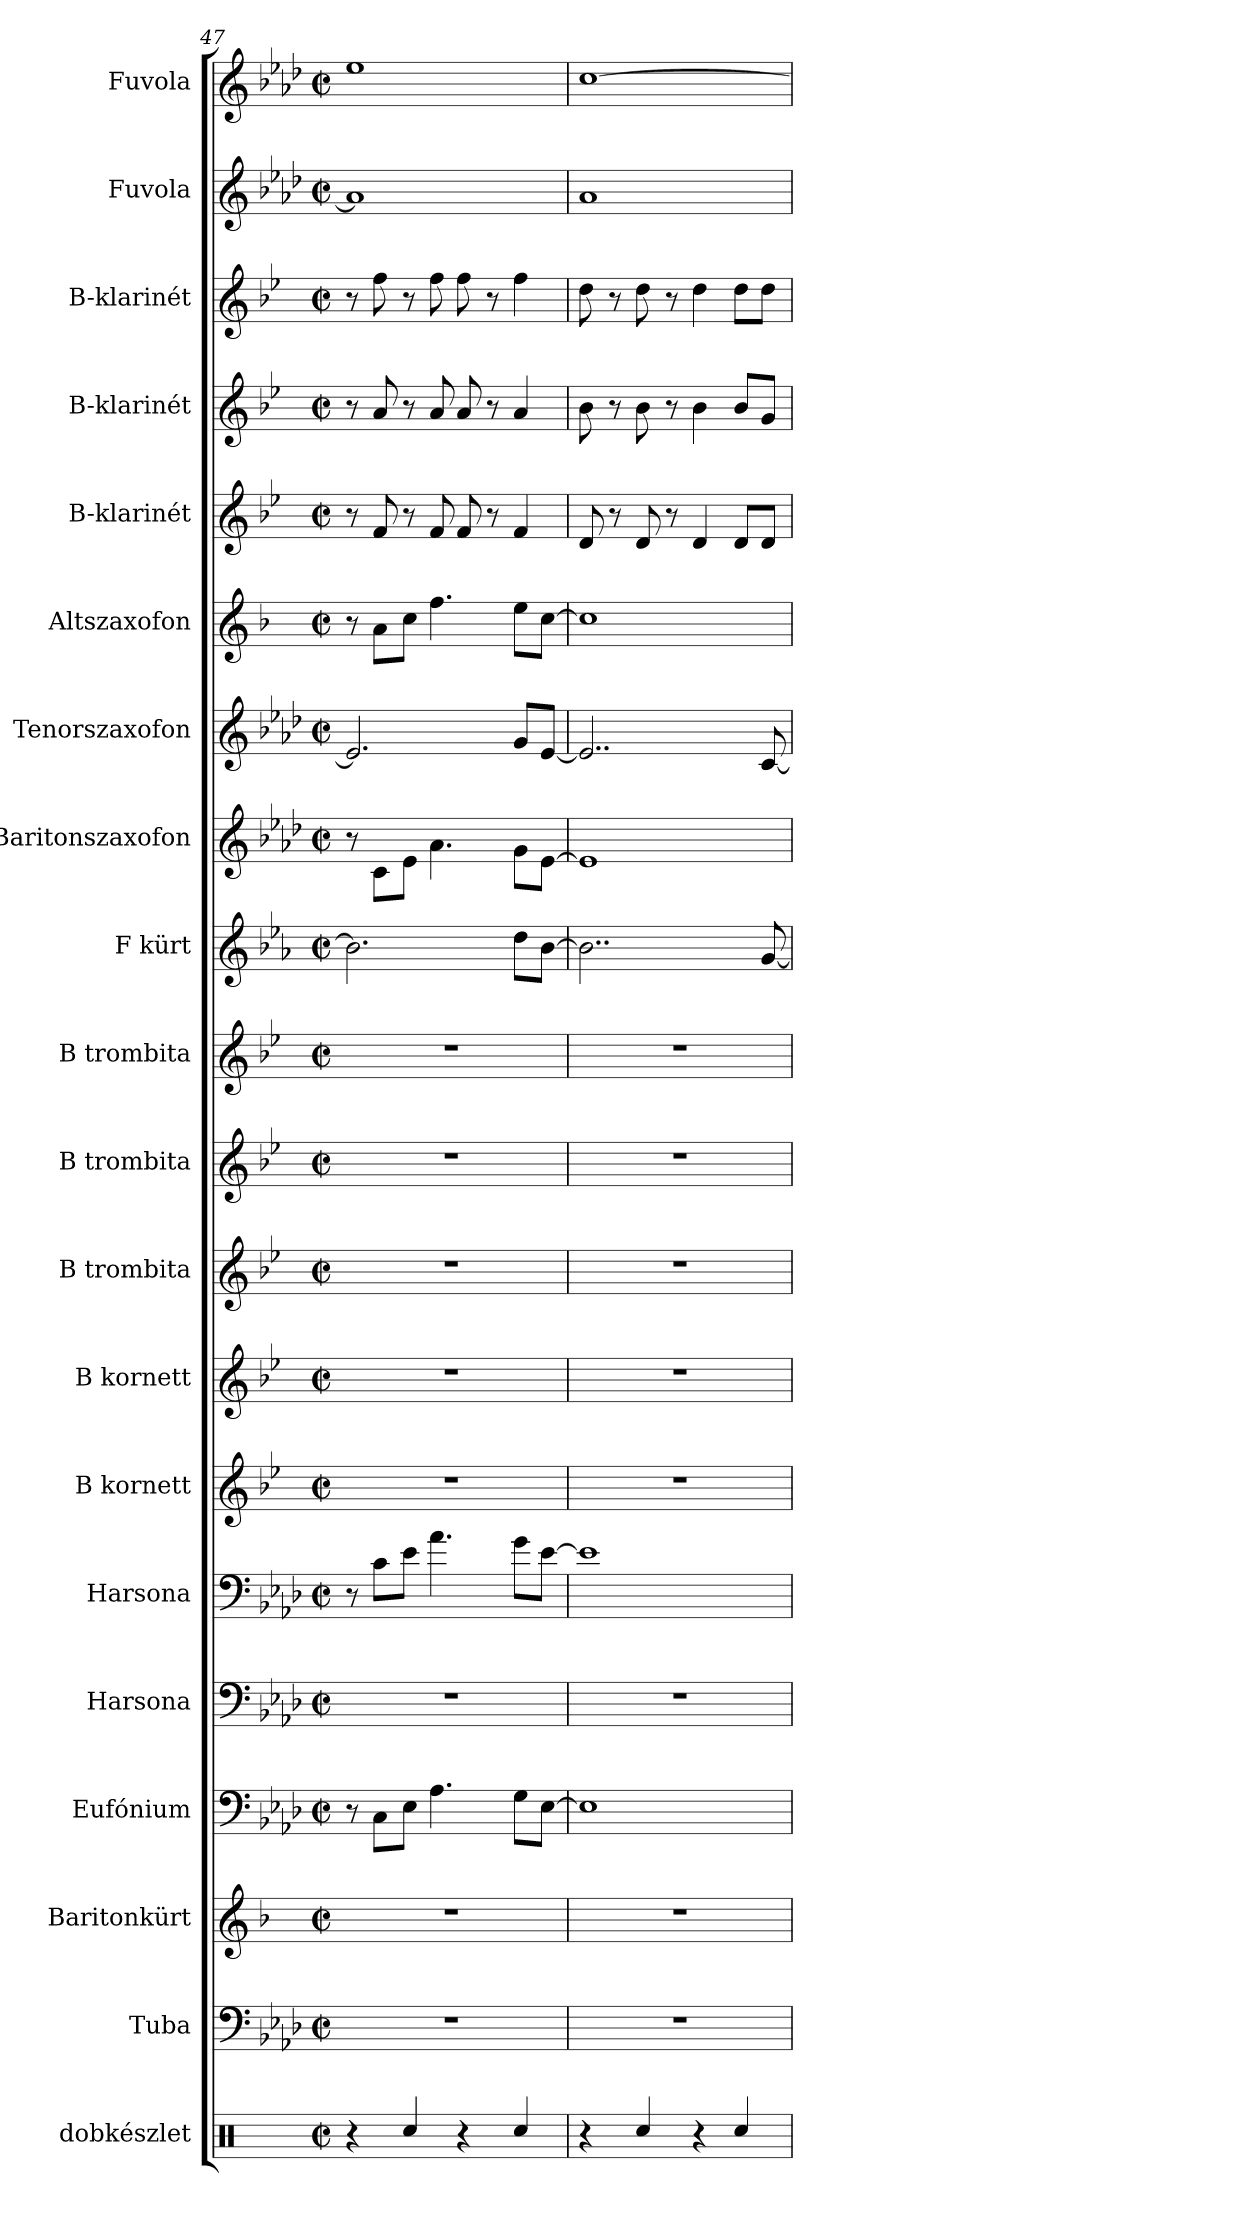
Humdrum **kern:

**kern	**kern	**kern	**kern	**kern	**kern	**kern	**kern	**kern	**kern	**kern	**kern	**kern	**kern	**kern	**kern	**kern	**kern	**kern	**kern
*part20	*part19	*part18	*part17	*part16	*part15	*part14	*part13	*part12	*part11	*part10	*part9	*part8	*part7	*part6	*part5	*part4	*part3	*part2	*part1
*staff20	*staff19	*staff18	*staff17	*staff16	*staff15	*staff14	*staff13	*staff12	*staff11	*staff10	*staff9	*staff8	*staff7	*staff6	*staff5	*staff4	*staff3	*staff2	*staff1
*I"dobkészlet	*I"Tuba	*I"Baritonkürt	*I"Eufónium	*I"Harsona	*I"Harsona	*I"B kornett	*I"B kornett	*I"B trombita	*I"B trombita	*I"B trombita	*I"F kürt	*I"Baritonszaxofon	*I"Tenorszaxofon	*I"Altszaxofon	*I"B-klarinét	*I"B-klarinét	*I"B-klarinét	*I"Fuvola	*I"Fuvola
*	*I'Tuba	*I'Baritonkürt	*	*	*	*I'B knt.	*I'B knt.	*I'B tb.	*I'B tb.	*I'B tb.	*I'F kt.	*I'Bar.szax.	*I'T.szax.	*I'A.szax.	*I'B kl.	*I'B kl.	*I'B kl.	*I'Fuv.	*I'Fuv.
*clefX	*clefF4	*clefG2	*clefF4	*clefF4	*clefF4	*clefG2	*clefG2	*clefG2	*clefG2	*clefG2	*clefG2	*clefG2	*clefG2	*clefG2	*clefG2	*clefG2	*clefG2	*clefG2	*clefG2
*	*	*ITrd5c9	*	*	*	*ITrd1c2	*ITrd1c2	*ITrd1c2	*ITrd1c2	*ITrd1c2	*ITrd4c7	*ITrd12c21	*ITrd8c14	*ITrd5c9	*ITrd1c2	*ITrd1c2	*ITrd1c2	*	*
*k[]	*k[b-e-a-d-]	*k[b-e-a-d-]	*k[b-e-a-d-]	*k[b-e-a-d-]	*k[b-e-a-d-]	*k[b-e-a-d-]	*k[b-e-a-d-]	*k[b-e-a-d-]	*k[b-e-a-d-]	*k[b-e-a-d-]	*k[b-e-a-d-]	*k[b-e-a-d-]	*k[b-e-a-d-]	*k[b-e-a-d-]	*k[b-e-a-d-]	*k[b-e-a-d-]	*k[b-e-a-d-]	*k[b-e-a-d-]	*k[b-e-a-d-]
*M2/2	*M2/2	*M2/2	*M2/2	*M2/2	*M2/2	*M2/2	*M2/2	*M2/2	*M2/2	*M2/2	*M2/2	*M2/2	*M2/2	*M2/2	*M2/2	*M2/2	*M2/2	*M2/2	*M2/2
*met(c|)	*met(c|)	*met(c|)	*met(c|)	*met(c|)	*met(c|)	*met(c|)	*met(c|)	*met(c|)	*met(c|)	*met(c|)	*met(c|)	*met(c|)	*met(c|)	*met(c|)	*met(c|)	*met(c|)	*met(c|)	*met(c|)	*met(c|)
=47	=47	=47	=47	=47	=47	=47	=47	=47	=47	=47	=47	=47	=47	=47	=47	=47	=47	=47	=47
4r	1r	1r	8r	1r	8r	1r	1r	1r	1r	1r	2.e-\]	8r	2.E-/]	8r	8r	8r	8r	1a-]	1ee-
.	.	.	8C\L	.	8c\L	.	.	.	.	.	.	8C\L	.	8c\L	8e-/	8g/	8ee-\	.	.
4Rcc/	.	.	8E-\J	.	8e-\J	.	.	.	.	.	.	8E-\J	.	8e-\J	8r	8r	8r	.	.
.	.	.	4.A-\	.	4.a-\	.	.	.	.	.	.	4.A-\	.	4.a-\	8e-/	8g/	8ee-\	.	.
4r	.	.	.	.	.	.	.	.	.	.	.	.	.	.	8e-/	8g/	8ee-\	.	.
.	.	.	.	.	.	.	.	.	.	.	.	.	.	.	8r	8r	8r	.	.
4Rcc/	.	.	8G\L	.	8g\L	.	.	.	.	.	8g\L	8G\L	8G/L	8g\L	4e-/	4g/	4ee-\	.	.
.	.	.	[8E-\J	.	[8e-\J	.	.	.	.	.	[8e-\J	[8E-\J	[8E-/J	[8e-\J	.	.	.	.	.
=48	=48	=48	=48	=48	=48	=48	=48	=48	=48	=48	=48	=48	=48	=48	=48	=48	=48	=48	=48
4r	1r	1r	1E-]	1r	1e-]	1r	1r	1r	1r	1r	2..e-\]	1E-]	2..E-/]	1e-]	8c/	8a-\	8cc\	1a-	[1cc
.	.	.	.	.	.	.	.	.	.	.	.	.	.	.	8r	8r	8r	.	.
4Rcc/	.	.	.	.	.	.	.	.	.	.	.	.	.	.	8c/	8a-\	8cc\	.	.
.	.	.	.	.	.	.	.	.	.	.	.	.	.	.	8r	8r	8r	.	.
4r	.	.	.	.	.	.	.	.	.	.	.	.	.	.	4c/	4a-\	4cc\	.	.
4Rcc/	.	.	.	.	.	.	.	.	.	.	.	.	.	.	8c/L	8a-/L	8cc\L	.	.
.	.	.	.	.	.	.	.	.	.	.	[8c/	.	[8C/	.	8c/J	8f/J	8cc\J	.	.
=	=	=	=	=	=	=	=	=	=	=	=	=	=	=	=	=	=	=	=
*-	*-	*-	*-	*-	*-	*-	*-	*-	*-	*-	*-	*-	*-	*-	*-	*-	*-	*-	*-
